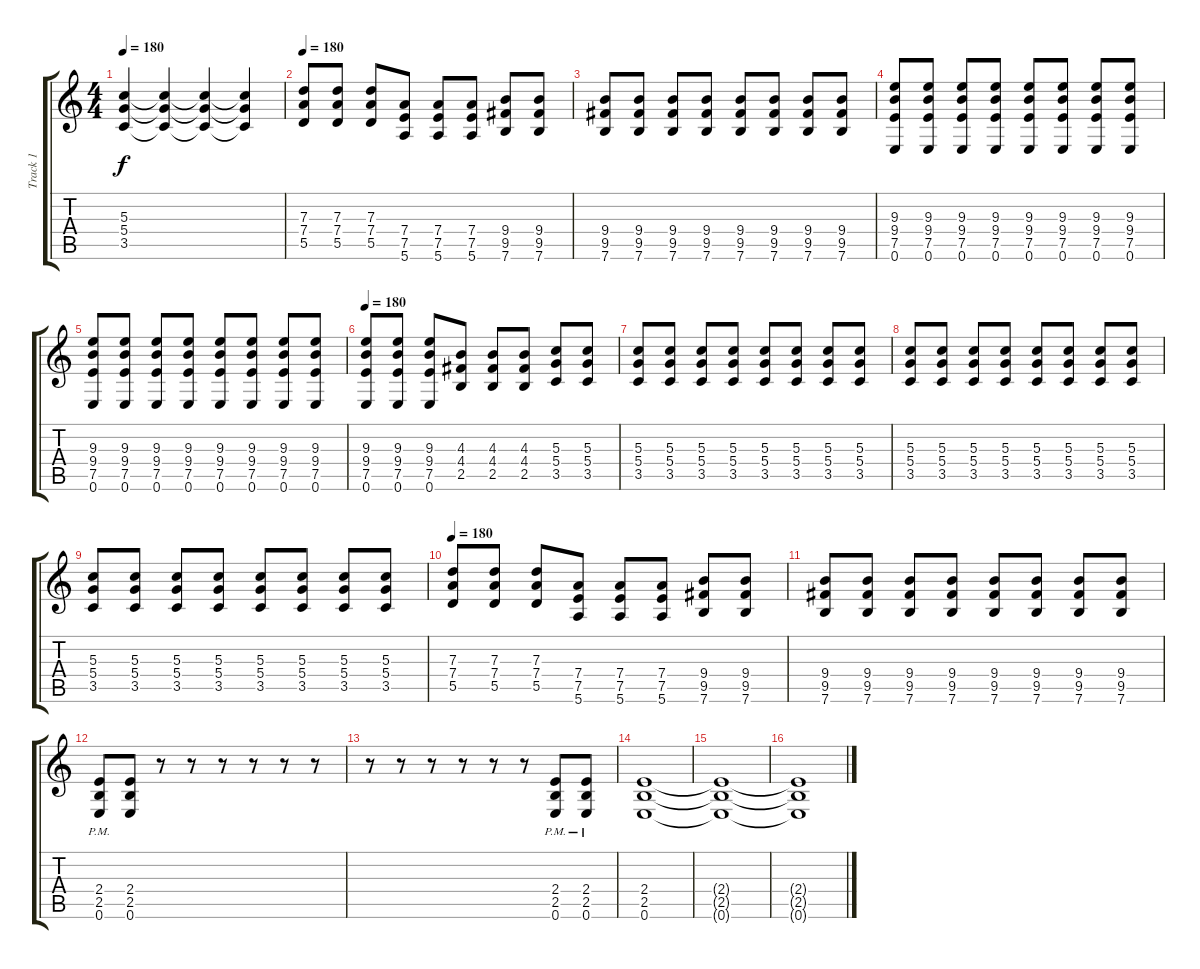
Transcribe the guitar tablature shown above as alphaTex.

\track ("Track 1" "Track 1") {instrument distortionguitar}
\staff {score tabs}
\tuning (E4 B3 G3 D3 A2 E2) {hide}
\ts (4 4)
\tempo 180
\clef g2
\ks c
(5.3{t} 5.4{t} 3.5{t}).4{dy f} (5.3{t} 5.4{t} 3.5{t}).4 (5.3{t} 5.4{t} 3.5{t}).4 (5.3{t} 5.4{t} 3.5{t}).4 |
\tempo 180
(7.3 7.4 5.5).8 (7.3 7.4 5.5).8 (7.3 7.4 5.5).8 (7.4 7.5 5.6).8 (7.4 7.5 5.6).8 (7.4 7.5 5.6).8 (9.4 9.5 7.6).8 (9.4 9.5 7.6).8 |
(9.4 9.5 7.6).8 (9.4 9.5 7.6).8 (9.4 9.5 7.6).8 (9.4 9.5 7.6).8 (9.4 9.5 7.6).8 (9.4 9.5 7.6).8 (9.4 9.5 7.6).8 (9.4 9.5 7.6).8 |
(9.3 9.4 7.5 0.6).8 (9.3 9.4 7.5 0.6).8 (9.3 9.4 7.5 0.6).8 (9.3 9.4 7.5 0.6).8 (9.3 9.4 7.5 0.6).8 (9.3 9.4 7.5 0.6).8 (9.3 9.4 7.5 0.6).8 (9.3 9.4 7.5 0.6).8 |
(9.3 9.4 7.5 0.6).8 (9.3 9.4 7.5 0.6).8 (9.3 9.4 7.5 0.6).8 (9.3 9.4 7.5 0.6).8 (9.3 9.4 7.5 0.6).8 (9.3 9.4 7.5 0.6).8 (9.3 9.4 7.5 0.6).8 (9.3 9.4 7.5 0.6).8 |
\tempo 180
(9.3 9.4 7.5 0.6).8 (9.3 9.4 7.5 0.6).8 (9.3 9.4 7.5 0.6).8 (4.3 4.4 2.5).8 (4.3 4.4 2.5).8 (4.3 4.4 2.5).8 (5.3 5.4 3.5).8 (5.3 5.4 3.5).8 |
(5.3 5.4 3.5).8 (5.3 5.4 3.5).8 (5.3 5.4 3.5).8 (5.3 5.4 3.5).8 (5.3 5.4 3.5).8 (5.3 5.4 3.5).8 (5.3 5.4 3.5).8 (5.3 5.4 3.5).8 |
(5.3 5.4 3.5).8 (5.3 5.4 3.5).8 (5.3 5.4 3.5).8 (5.3 5.4 3.5).8 (5.3 5.4 3.5).8 (5.3 5.4 3.5).8 (5.3 5.4 3.5).8 (5.3 5.4 3.5).8 |
(5.3 5.4 3.5).8 (5.3 5.4 3.5).8 (5.3 5.4 3.5).8 (5.3 5.4 3.5).8 (5.3 5.4 3.5).8 (5.3 5.4 3.5).8 (5.3 5.4 3.5).8 (5.3 5.4 3.5).8 |
\tempo 180
(7.3 7.4 5.5).8 (7.3 7.4 5.5).8 (7.3 7.4 5.5).8 (7.4 7.5 5.6).8 (7.4 7.5 5.6).8 (7.4 7.5 5.6).8 (9.4 9.5 7.6).8 (9.4 9.5 7.6).8 |
(9.4 9.5 7.6).8 (9.4 9.5 7.6).8 (9.4 9.5 7.6).8 (9.4 9.5 7.6).8 (9.4 9.5 7.6).8 (9.4 9.5 7.6).8 (9.4 9.5 7.6).8 (9.4 9.5 7.6).8 |
(2.4{pm} 2.5{pm} 0.6{pm}).8 (2.4 2.5 0.6).8 r.8 r.8 r.8 r.8 r.8 r.8 |
r.8 r.8 r.8 r.8 r.8 r.8 (2.4{pm} 2.5{pm} 0.6{pm}).8 (2.4{pm} 2.5{pm} 0.6{pm}).8 |
(2.4 2.5 0.6).1 |
(2.4{t} 2.5{t} 0.6{t}).1 |
(2.4{t} 2.5{t} 0.6{t}).1
